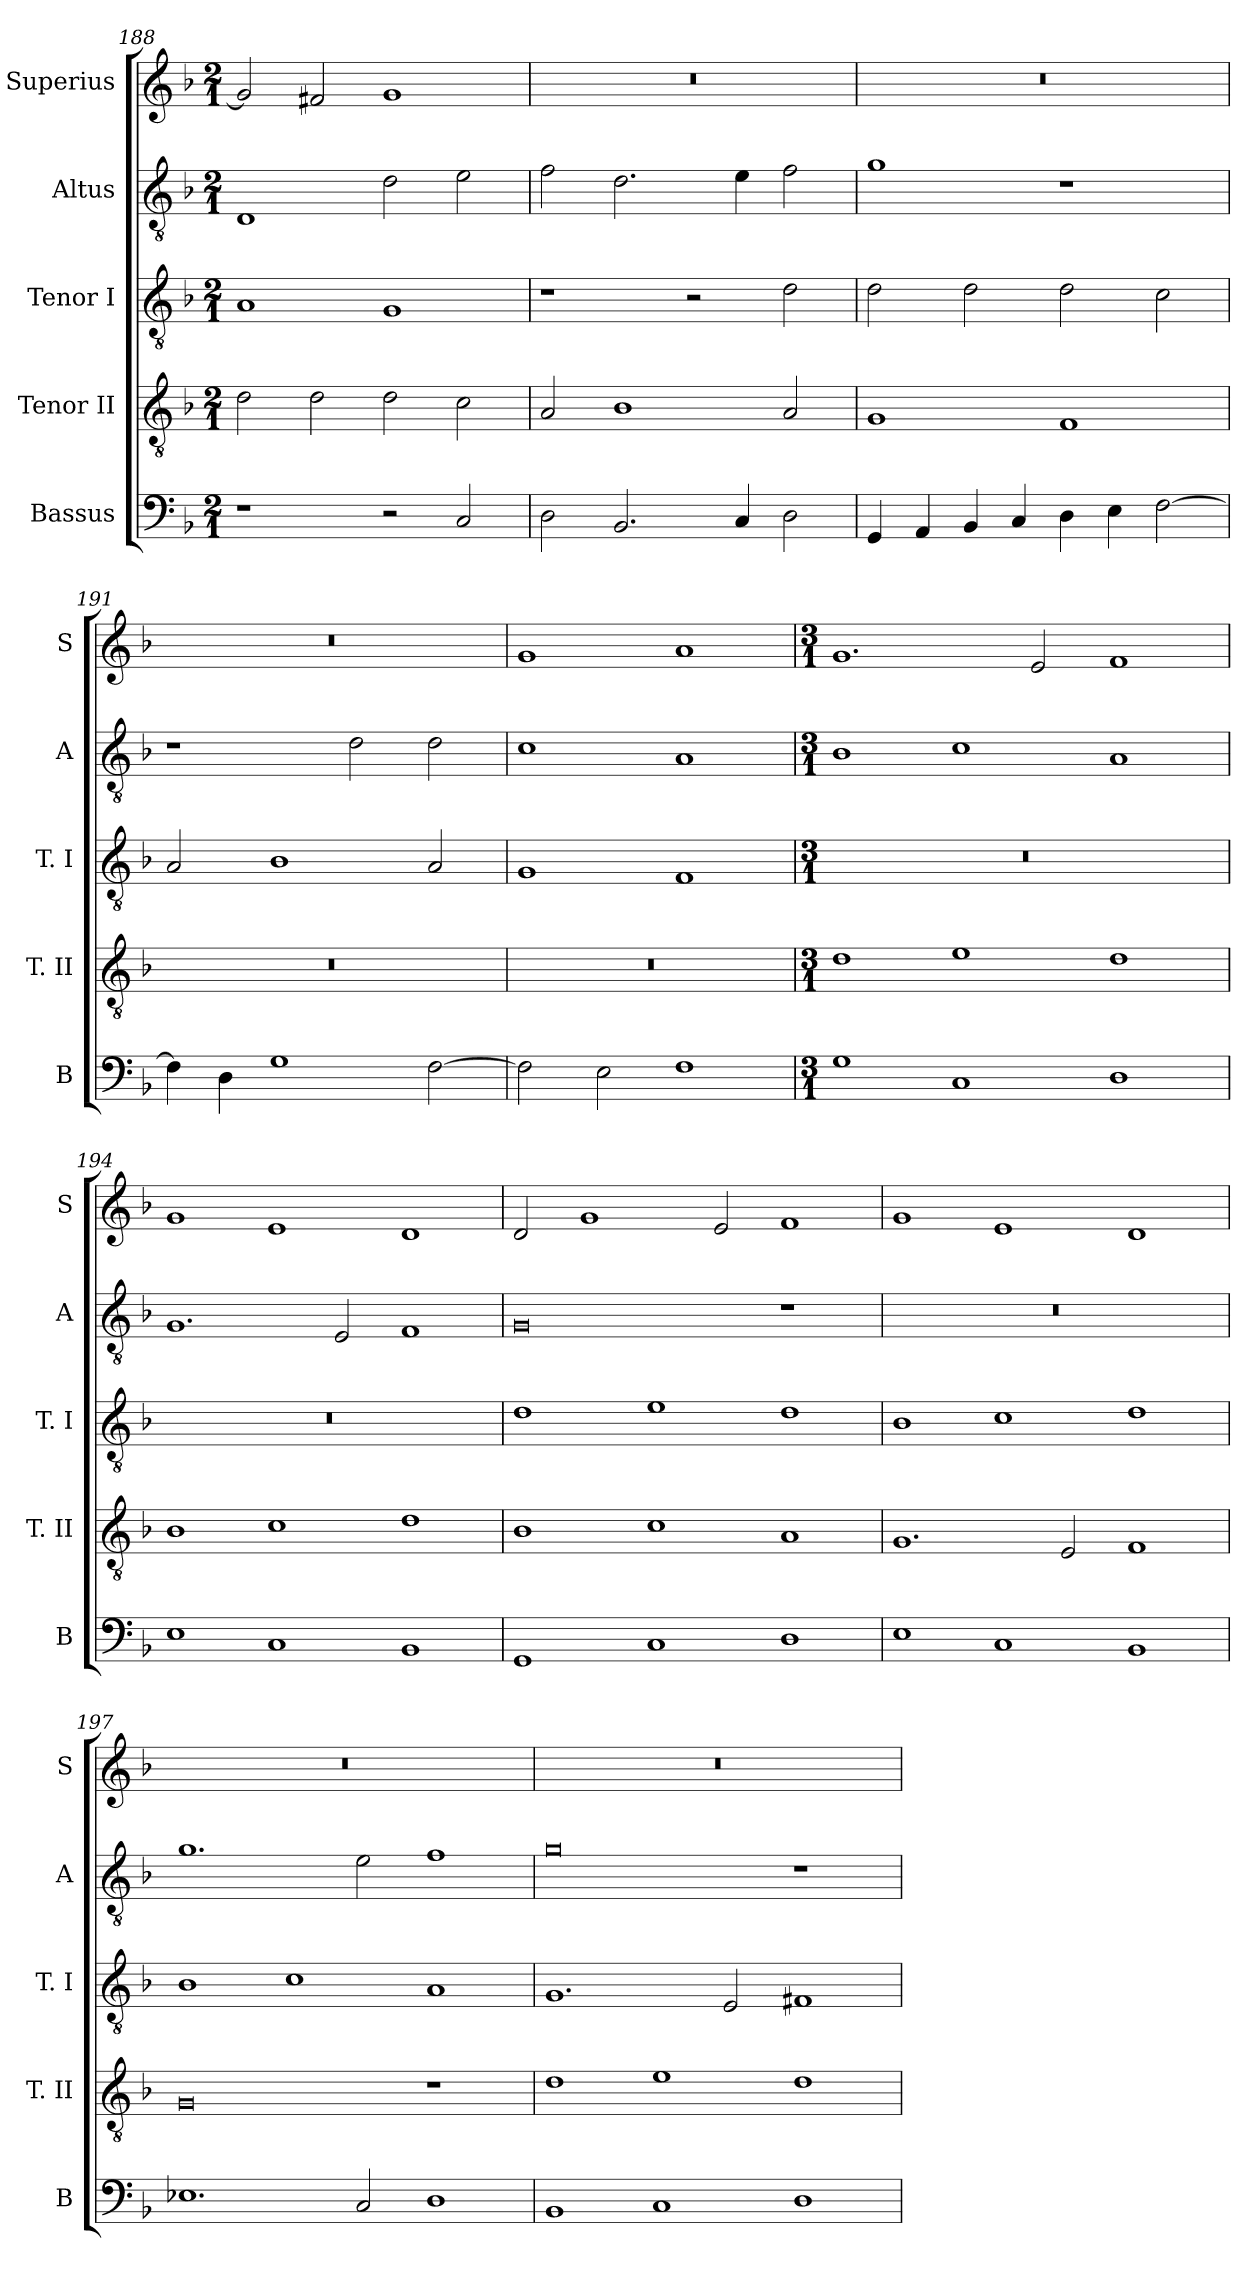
**kern	**kern	**kern	**kern	**kern
*part5	*part4	*part3	*part2	*part1
*staff5	*staff4	*staff3	*staff2	*staff1
*I"Bassus	*I"Tenor II	*I"Tenor I	*I"Altus	*I"Superius
*I'B	*I'T. II	*I'T. I	*I'A	*I'S
*clefF4	*clefGv2	*clefGv2	*clefGv2	*clefG2
*k[b-]	*k[b-]	*k[b-]	*k[b-]	*k[b-]
*F:	*F:	*F:	*F:	*F:
*M2/1	*M2/1	*M2/1	*M2/1	*M2/1
=188	=188	=188	=188	=188
1r	2d	1A	1D	2g]
.	2d	.	.	2f#X
2r	2d	1G	2d	1g
2C	2c	.	2e	.
=189	=189	=189	=189	=189
2D	2A	1r	2f	0r
2.BB-	1B-	.	2.d	.
.	.	2r	.	.
4C	.	.	4e	.
2D	2A	2d	2f	.
=190	=190	=190	=190	=190
4GG	1G	2d	1g	0r
4AA	.	.	.	.
4BB-	.	2d	.	.
4C	.	.	.	.
4D	1F	2d	1r	.
4E	.	.	.	.
[2F	.	2c	.	.
=191	=191	=191	=191	=191
4F]	0r	2A	1r	0r
4D	.	.	.	.
1G	.	1B-	.	.
.	.	.	2d	.
[2F	.	2A	2d	.
=192	=192	=192	=192	=192
2F]	0r	1G	1c	1g
2E	.	.	.	.
1F	.	1F	1A	1a
=193	=193	=193	=193	=193
*M3/1	*M3/1	*M3/1	*M3/1	*M3/1
1G	1d	0.r	1B-	1.g
1C	1e	.	1c	.
.	.	.	.	2e
1D	1d	.	1A	1f
=194	=194	=194	=194	=194
1E	1B-	0.r	1.G	1g
1C	1c	.	.	1e
.	.	.	2E	.
1BB-	1d	.	1F	1d
=195	=195	=195	=195	=195
1GG	1B-	1d	0G	2d
.	.	.	.	1g
1C	1c	1e	.	.
.	.	.	.	2e
1D	1A	1d	1r	1f
=196	=196	=196	=196	=196
1E	1.G	1B-	0.r	1g
1C	.	1c	.	1e
.	2E	.	.	.
1BB-	1F	1d	.	1d
=197	=197	=197	=197	=197
1.E-X	0G	1B-	1.g	0.r
.	.	1c	.	.
2C	.	.	2e	.
1D	1r	1A	1f	.
=198	=198	=198	=198	=198
1BB-	1d	1.G	0g	0.r
1C	1e	.	.	.
.	.	2E	.	.
1D	1d	1F#X	1r	.
=	=	=	=	=
*-	*-	*-	*-	*-
